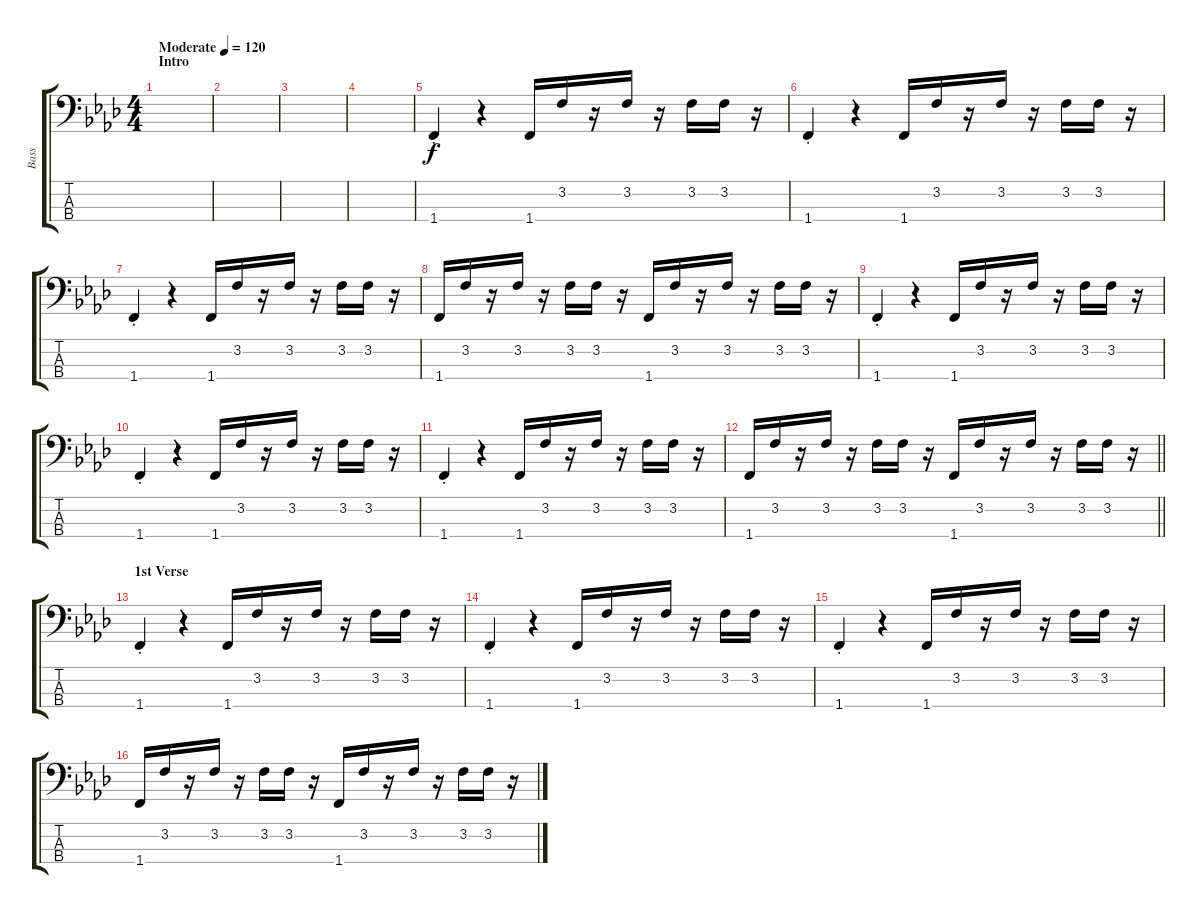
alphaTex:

\track ("Bass" "Bass") {instrument fretlessbass}
\staff {score tabs}
\tuning (G2 D2 A1 E1) {hide}
\ts (4 4)
\section ("" "Intro")
\tempo (120 "Moderate")
\clef f4
\ks fminor
|
|
|
|
1.4{st}.4 r.4 1.4.16 3.2.16 r.16 3.2.16 r.16 3.2.16 3.2.16 r.16 |
1.4{st}.4 r.4 1.4.16 3.2.16 r.16 3.2.16 r.16 3.2.16 3.2.16 r.16 |
1.4{st}.4 r.4 1.4.16 3.2.16 r.16 3.2.16 r.16 3.2.16 3.2.16 r.16 |
1.4.16 3.2.16 r.16 3.2.16 r.16 3.2.16 3.2.16 r.16 1.4.16 3.2.16 r.16 3.2.16 r.16 3.2.16 3.2.16 r.16 |
1.4{st}.4 r.4 1.4.16 3.2.16 r.16 3.2.16 r.16 3.2.16 3.2.16 r.16 |
1.4{st}.4 r.4 1.4.16 3.2.16 r.16 3.2.16 r.16 3.2.16 3.2.16 r.16 |
1.4{st}.4 r.4 1.4.16 3.2.16 r.16 3.2.16 r.16 3.2.16 3.2.16 r.16 |
\barLineRight lightlight
1.4.16 3.2.16 r.16 3.2.16 r.16 3.2.16 3.2.16 r.16 1.4.16 3.2.16 r.16 3.2.16 r.16 3.2.16 3.2.16 r.16 |
\section ("" "1st Verse")
1.4{st}.4 r.4 1.4.16 3.2.16 r.16 3.2.16 r.16 3.2.16 3.2.16 r.16 |
1.4{st}.4 r.4 1.4.16 3.2.16 r.16 3.2.16 r.16 3.2.16 3.2.16 r.16 |
1.4{st}.4 r.4 1.4.16 3.2.16 r.16 3.2.16 r.16 3.2.16 3.2.16 r.16 |
1.4.16 3.2.16 r.16 3.2.16 r.16 3.2.16 3.2.16 r.16 1.4.16 3.2.16 r.16 3.2.16 r.16 3.2.16 3.2.16 r.16
